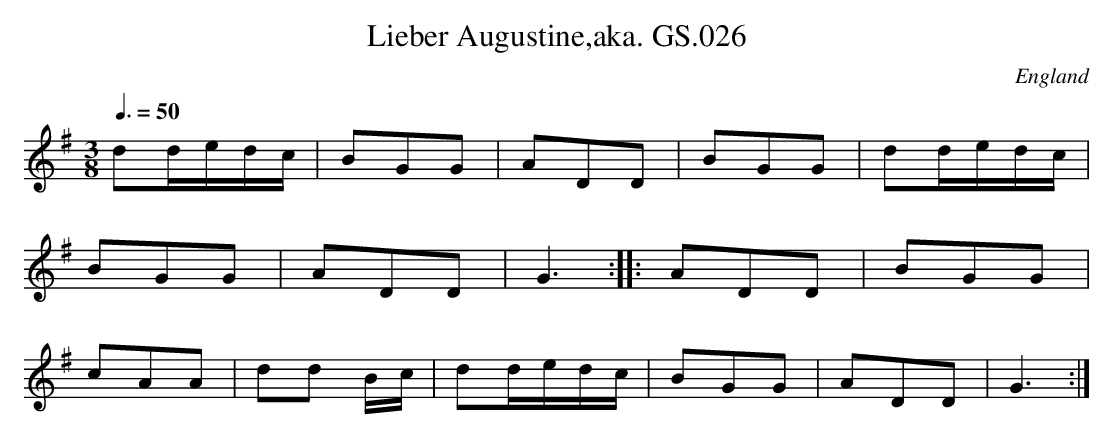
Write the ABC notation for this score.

X:1
T:Lieber Augustine,aka. GS.026
M:3/8
L:1/16
Q:3/8=50
O:England
K:G major
d2dedc | B2G2G2 | A2D2D2 |  B2G2G2 | d2dedc | !
B2G2G2 | A2D2D2 | G6 :: A2D2D2 | B2G2G2 |!
c2A2A2 | d2d2 Bc | d2dedc |B2G2G2 | A2D2D2 | G6 :|
